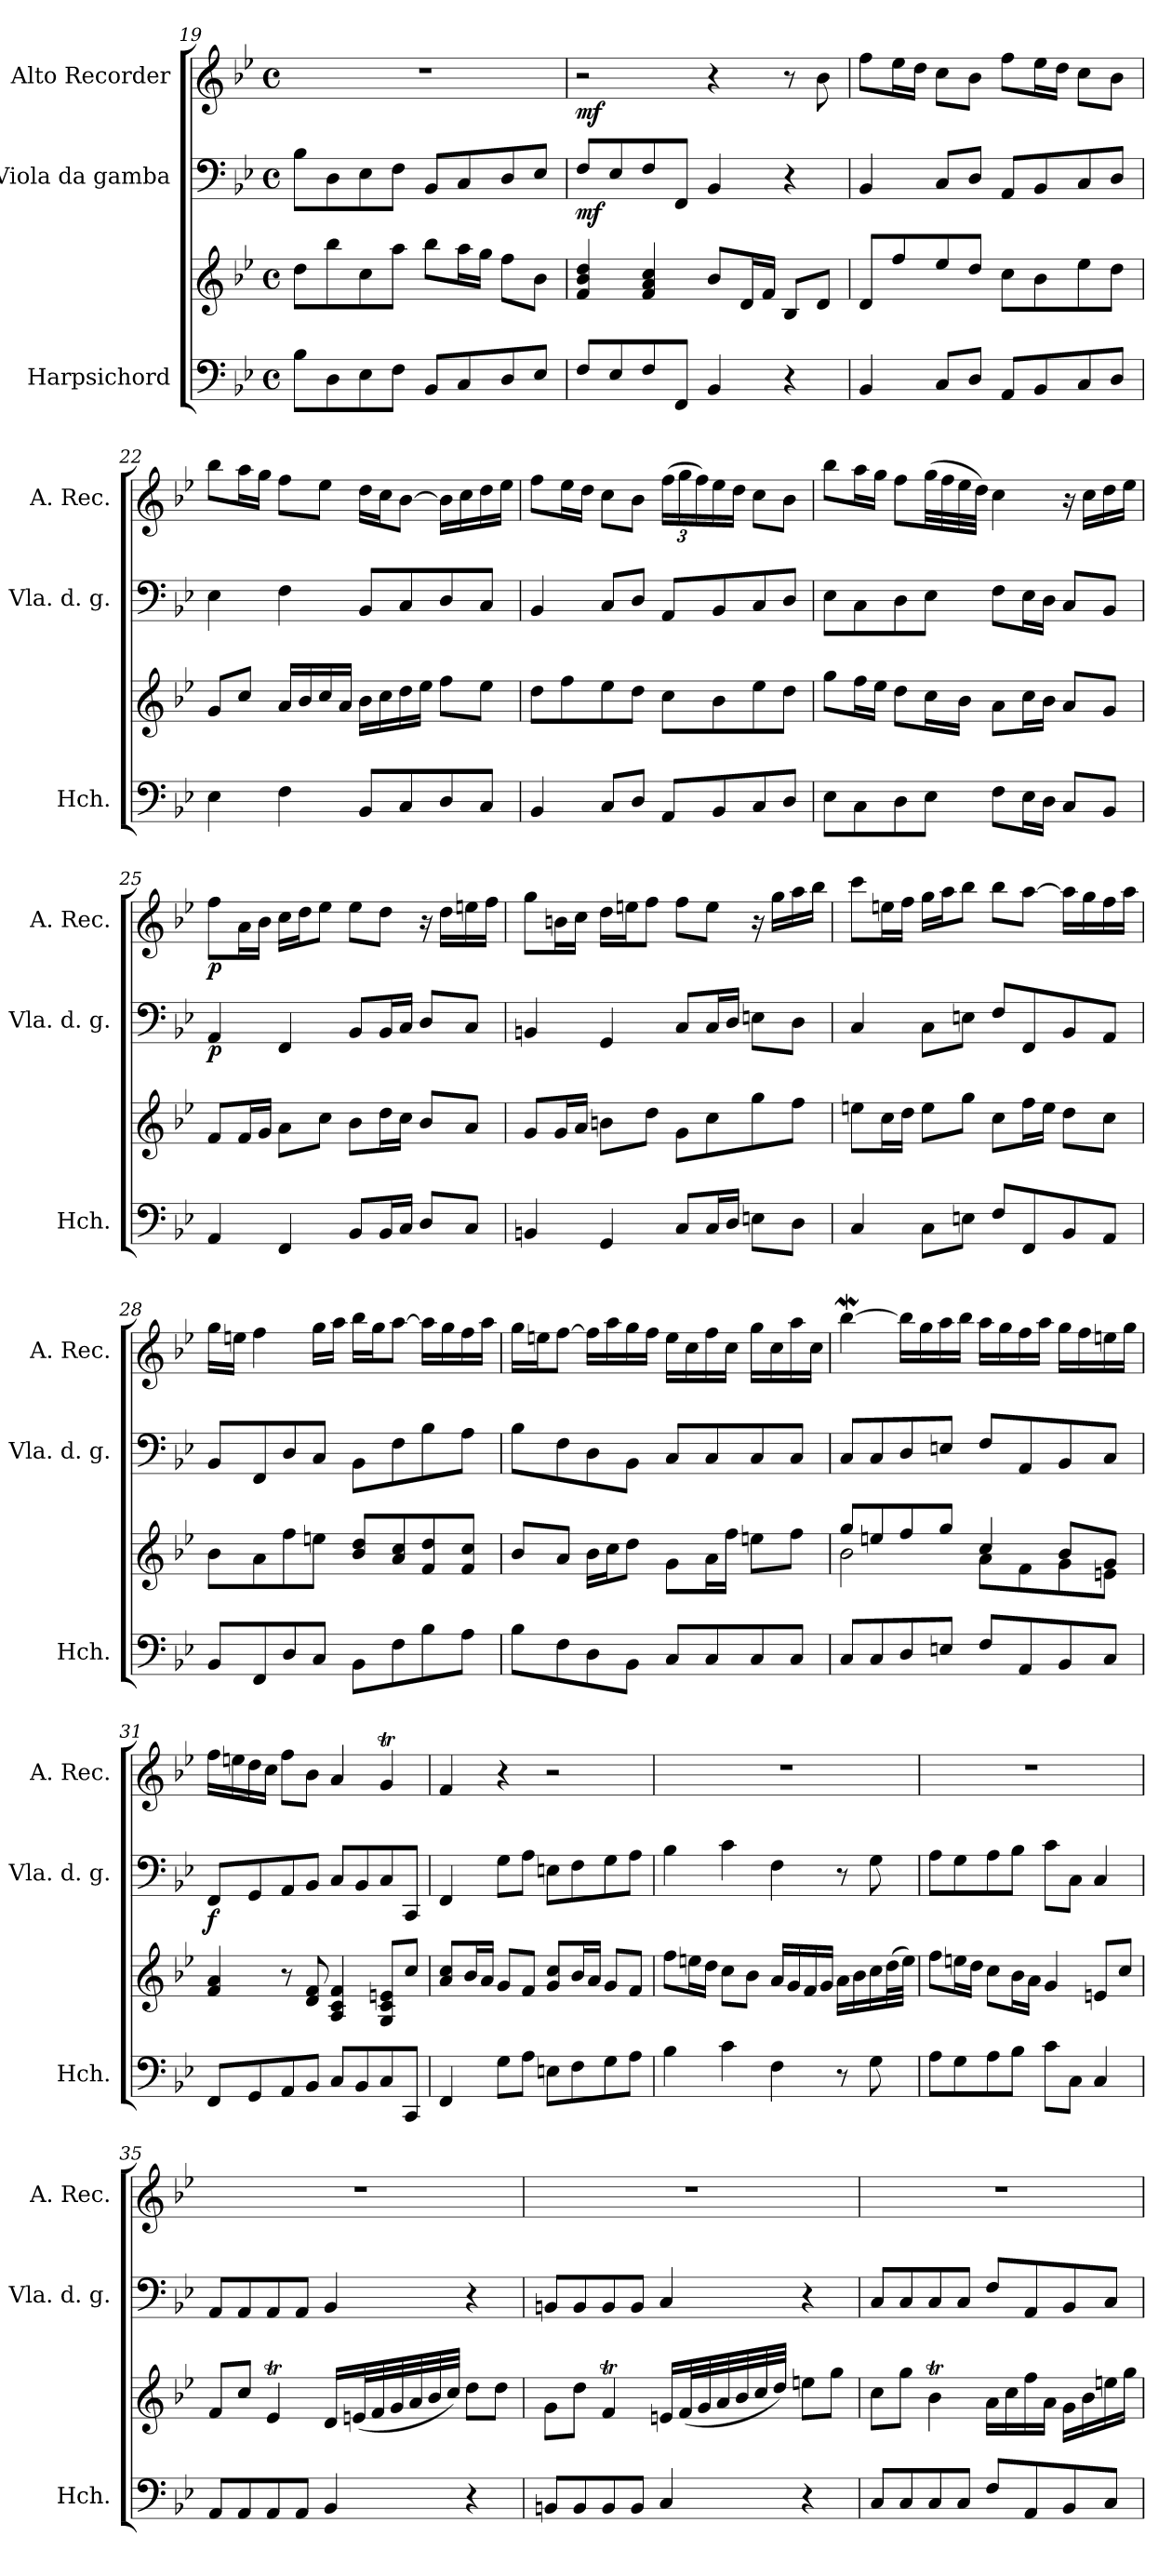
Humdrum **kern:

**kern	**kern	**kern	**dynam	**kern	**dynam
*part3	*part3	*part2	*part2	*part1	*part1
*staff4	*staff3	*staff2	*staff2	*staff1	*staff1
*I"Harpsichord	*	*I"Viola da gamba	*	*I"Alto Recorder	*
*I'Hch.	*	*I'Vla. d. g.	*	*I'A. Rec.	*
*clefF4	*clefG2	*clefF4	*	*clefG2	*
*k[b-e-]	*k[b-e-]	*k[b-e-]	*	*k[b-e-]	*
*B-:	*B-:	*B-:	*	*B-:	*
*M4/4	*M4/4	*M4/4	*	*M4/4	*
*met(c)	*met(c)	*met(c)	*	*met(c)	*
=19	=19	=19	=19	=19	=19
8B-\L	8dd\L	8B-\L	.	1r	.
8D\	8bb-\	8D\	.	.	.
8E-\	8cc\	8E-\	.	.	.
8F\J	8aa\J	8F\J	.	.	.
8BB-/L	8bb-\L	8BB-/L	.	.	.
8C/	16aa\L	8C/	.	.	.
.	16gg\JJ	.	.	.	.
8D/	8ff\L	8D/	.	.	.
8E-/J	8b-\J	8E-/J	.	.	.
=20	=20	=20	=20	=20	=20
!	!	!	!LO:DY:b	!	!LO:DY:b
8F/L	4f/ 4b-/ 4dd/	8F/L	mf	2r	mf
8E-/	.	8E-/	.	.	.
8F/	4f/ 4a/ 4cc/	8F/	.	.	.
8FF/J	.	8FF/J	.	.	.
4BB-/	8b-/L	4BB-/	.	4r	.
.	16d/L	.	.	.	.
.	16f/JJ	.	.	.	.
4r	8B-/L	4r	.	8r	.
.	8d/J	.	.	8b-\	.
=21	=21	=21	=21	=21	=21
4BB-/	8d/L	4BB-/	.	8ff\L	.
.	8ff/	.	.	16ee-\L	.
.	.	.	.	16dd\JJ	.
8C/L	8ee-/	8C/L	.	8cc\L	.
8D/J	8dd/J	8D/J	.	8b-\J	.
8AA/L	8cc\L	8AA/L	.	8ff\L	.
8BB-/	8b-\	8BB-/	.	16ee-\L	.
.	.	.	.	16dd\JJ	.
8C/	8ee-\	8C/	.	8cc\L	.
8D/J	8dd\J	8D/J	.	8b-\J	.
=22	=22	=22	=22	=22	=22
4E-\	8g/L	4E-\	.	8bb-\L	.
.	8cc/J	.	.	16aa\L	.
.	.	.	.	16gg\JJ	.
4F\	16a/LL	4F\	.	8ff\L	.
.	16b-/	.	.	.	.
.	16cc/	.	.	8ee-\J	.
.	16a/JJ	.	.	.	.
8BB-/L	16b-\LL	8BB-/L	.	16dd\LL	.
.	16cc\	.	.	16cc\J	.
8C/	16dd\	8C/	.	[8b-\J	.
.	16ee-\JJ	.	.	.	.
8D/	8ff\L	8D/	.	16b-\LL]	.
.	.	.	.	16cc\	.
8C/J	8ee-\J	8C/J	.	16dd\	.
.	.	.	.	16ee-\JJ	.
!!LO:PB:g=z
=23	=23	=23	=23	=23	=23
4BB-/	8dd\L	4BB-/	.	8ff\L	.
.	8ff\	.	.	16ee-\L	.
.	.	.	.	16dd\JJ	.
8C/L	8ee-\	8C/L	.	8cc\L	.
8D/J	8dd\J	8D/J	.	8b-\J	.
*	*	*	*	*Xbrackettup	*
8AA/L	8cc\L	8AA/L	.	(>24ff\LL	.
.	.	.	.	24gg\	.
.	.	.	.	24ff\)	.
8BB-/	8b-\	8BB-/	.	16ee-\	.
.	.	.	.	16dd\JJ	.
8C/	8ee-\	8C/	.	8cc\L	.
8D/J	8dd\J	8D/J	.	8b-\J	.
=24	=24	=24	=24	=24	=24
8E-\L	8gg\L	8E-\L	.	8bb-\L	.
8C\	16ff\L	8C\	.	16aa\L	.
.	16ee-\JJ	.	.	16gg\JJ	.
8D\	8dd\L	8D\	.	8ff\L	.
8E-\J	16cc\L	8E-\J	.	(>32gg\LL	.
.	.	.	.	32ff\	.
.	16b-\JJ	.	.	32ee-\	.
.	.	.	.	32dd\JJJ)	.
8F\L	8a\L	8F\L	.	4cc\	.
16E-\L	16cc\L	16E-\L	.	.	.
16D\JJ	16b-\JJ	16D\JJ	.	.	.
8C/L	8a/L	8C/L	.	16r	.
.	.	.	.	16cc\LL	.
8BB-/J	8g/J	8BB-/J	.	16dd\	.
.	.	.	.	16ee-\JJ	.
=25	=25	=25	=25	=25	=25
!	!	!	!LO:DY:b	!	!LO:DY:b
4AA/	8f/L	4AA/	p	8ff\L	p
.	16f/L	.	.	16a\L	.
.	16g/JJ	.	.	16b-\JJ	.
4FF/	8a\L	4FF/	.	16cc\LL	.
.	.	.	.	16dd\J	.
.	8cc\J	.	.	8ee-\J	.
8BB-/L	8b-\L	8BB-/L	.	8ee-\L	.
16BB-/L	16dd\L	16BB-/L	.	8dd\J	.
16C/JJ	16cc\JJ	16C/JJ	.	.	.
8D/L	8b-/L	8D/L	.	16r	.
.	.	.	.	16dd\LL	.
8C/J	8a/J	8C/J	.	16een\	.
.	.	.	.	16ff\JJ	.
=26	=26	=26	=26	=26	=26
4BBn/	8g/L	4BBn/	.	8gg\L	.
.	16g/L	.	.	16bn\L	.
.	16a/JJ	.	.	16cc\JJ	.
4GG/	8bn\L	4GG/	.	16dd\LL	.
.	.	.	.	16een\J	.
.	8dd\J	.	.	8ff\J	.
8C/L	8g\L	8C/L	.	8ff\L	.
16C/L	8cc\	16C/L	.	8ee\J	.
16D/JJ	.	16D/JJ	.	.	.
8En\L	8gg\	8En\L	.	16r	.
.	.	.	.	16gg\LL	.
8D\J	8ff\J	8D\J	.	16aa\	.
.	.	.	.	16bb-\JJ	.
=27	=27	=27	=27	=27	=27
4C/	8een\L	4C/	.	8ccc\L	.
.	16cc\L	.	.	16een\L	.
.	16dd\JJ	.	.	16ff\JJ	.
8C\L	8ee\L	8C\L	.	16gg\LL	.
.	.	.	.	16aa\J	.
8En\J	8gg\J	8En\J	.	8bb-\J	.
8F/L	8cc\L	8F/L	.	8bb-\L	.
8FF/	16ff\L	8FF/	.	[8aa\J	.
.	16ee\JJ	.	.	.	.
8BB-/	8dd\L	8BB-/	.	16aa\LL]	.
.	.	.	.	16gg\	.
8AA/J	8cc\J	8AA/J	.	16ff\	.
.	.	.	.	16aa\JJ	.
!!LO:LB:g=z
=28	=28	=28	=28	=28	=28
8BB-/L	8b-\L	8BB-/L	.	16gg\LL	.
.	.	.	.	16een\JJ	.
8FF/	8a\	8FF/	.	4ff\	.
8D/	8ff\	8D/	.	.	.
8C/J	8een\J	8C/J	.	16gg\LL	.
.	.	.	.	16aa\JJ	.
8BB-\L	8b-/ 8dd/L	8BB-\L	.	16bb-\LL	.
.	.	.	.	16gg\J	.
8F\	8a/ 8cc/	8F\	.	[8aa\J	.
8B-\	8f/ 8dd/	8B-\	.	16aa\LL]	.
.	.	.	.	16gg\	.
8A\J	8f/ 8cc/J	8A\J	.	16ff\	.
.	.	.	.	16aa\JJ	.
=29	=29	=29	=29	=29	=29
8B-\L	8b-/L	8B-\L	.	16gg\LL	.
.	.	.	.	16een\J	.
8F\	8a/J	8F\	.	[8ff\J	.
8D\	16b-\LL	8D\	.	16ff\LL]	.
.	16cc\J	.	.	16aa\	.
8BB-\J	8dd\J	8BB-\J	.	16gg\	.
.	.	.	.	16ff\JJ	.
8C/L	8g\L	8C/L	.	16ee\LL	.
.	.	.	.	16cc\	.
8C/	16a\L	8C/	.	16ff\	.
.	16ff\JJ	.	.	16cc\JJ	.
8C/	8een\L	8C/	.	16gg\LL	.
.	.	.	.	16cc\	.
8C/J	8ff\J	8C/J	.	16aa\	.
.	.	.	.	16cc\JJ	.
=30	=30	=30	=30	=30	=30
*	*^	*	*	*	*
8C/L	8gg/L	2b-\	8C/L	.	[4bb-w\	.
8C/	8een/	.	8C/	.	.	.
8D/	8ff/	.	8D/	.	16bb-\LL]	.
.	.	.	.	.	16gg\	.
8En/J	8gg/J	.	8En/J	.	16aa\	.
.	.	.	.	.	16bb-\JJ	.
8F/L	4cc/	8a\L	8F/L	.	16aa\LL	.
.	.	.	.	.	16gg\	.
8AA/	.	8f\	8AA/	.	16ff\	.
.	.	.	.	.	16aa\JJ	.
8BB-/	8b-/L	8g\	8BB-/	.	16gg\LL	.
.	.	.	.	.	16ff\	.
8C/J	8g/J	8en\J	8C/J	.	16een\	.
.	.	.	.	.	16gg\JJ	.
*	*v	*v	*	*	*	*
=31	=31	=31	=31	=31	=31
!	!	!	!LO:DY:b	!	!
8FF/L	4f/ 4a/	8FF/L	f	16ff\LL	.
.	.	.	.	16een\	.
8GG/	.	8GG/	.	16dd\	.
.	.	.	.	16cc\JJ	.
8AA/	8r	8AA/	.	8ff\L	.
8BB-/J	8d/ 8f/	8BB-/J	.	8b-\J	.
8C/L	4A/ 4c/ 4f/	8C/L	.	4a/	.
8BB-/	.	8BB-/	.	.	.
8C/	8G/ 8c/ 8en/L	8C/	.	4gT/	.
8CC/J	8cc/J	8CC/J	.	.	.
=32	=32	=32	=32	=32	=32
4FF/	8a/ 8cc/L	4FF/	.	4f/	.
.	16b-/L	.	.	.	.
.	16a/JJ	.	.	.	.
8G\L	8g/L	8G\L	.	4r	.
8A\J	8f/J	8A\J	.	.	.
8En\L	8g/ 8cc/L	8En\L	.	2r	.
8F\	16b-/L	8F\	.	.	.
.	16a/JJ	.	.	.	.
8G\	8g/L	8G\	.	.	.
8A\J	8f/J	8A\J	.	.	.
!!LO:LB:g=z
=33	=33	=33	=33	=33	=33
4B-\	8ff\L	4B-\	.	1r	.
.	16een\L	.	.	.	.
.	16dd\JJ	.	.	.	.
4c\	8cc\L	4c\	.	.	.
.	8b-\J	.	.	.	.
4F\	16a/LL	4F\	.	.	.
.	16g/	.	.	.	.
.	16f/	.	.	.	.
.	16g/JJ	.	.	.	.
8r	16a\LL	8r	.	.	.
.	16b-\	.	.	.	.
8G\	16cc\	8G\	.	.	.
.	(>32dd\L	.	.	.	.
.	32ee\JJJ)	.	.	.	.
=34	=34	=34	=34	=34	=34
8A\L	8ff\L	8A\L	.	1r	.
8G\	16een\L	8G\	.	.	.
.	16dd\JJ	.	.	.	.
8A\	8cc\L	8A\	.	.	.
8B-\J	16b-\L	8B-\J	.	.	.
.	16a\JJ	.	.	.	.
8c\L	4g/	8c\L	.	.	.
8C\J	.	8C\J	.	.	.
4C/	8en/L	4C/	.	.	.
.	8cc/J	.	.	.	.
=35	=35	=35	=35	=35	=35
8AA/L	8f/L	8AA/L	.	1r	.
8AA/	8cc/J	8AA/	.	.	.
8AA/	4e-T/	8AA/	.	.	.
8AA/J	.	8AA/J	.	.	.
4BB-/	16d/LL	4BB-/	.	.	.
.	(32en/L	.	.	.	.
.	32f/	.	.	.	.
.	32g/	.	.	.	.
.	32a/	.	.	.	.
.	32b-/	.	.	.	.
.	32cc/JJJ)	.	.	.	.
4r	8dd\L	4r	.	.	.
.	8dd\J	.	.	.	.
=36	=36	=36	=36	=36	=36
8BBn/L	8g\L	8BBn/L	.	1r	.
8BB/	8dd\J	8BB/	.	.	.
8BB/	4fT/	8BB/	.	.	.
8BB/J	.	8BB/J	.	.	.
4C/	16en/LL	4C/	.	.	.
.	(32f/L	.	.	.	.
.	32g/	.	.	.	.
.	32a/	.	.	.	.
.	32b-/	.	.	.	.
.	32cc/	.	.	.	.
.	32dd/JJJ)	.	.	.	.
4r	8een\L	4r	.	.	.
.	8gg\J	.	.	.	.
=37	=37	=37	=37	=37	=37
8C/L	8cc\L	8C/L	.	1r	.
8C/	8gg\J	8C/	.	.	.
8C/	4b-T\	8C/	.	.	.
8C/J	.	8C/J	.	.	.
8F/L	16a\LL	8F/L	.	.	.
.	16cc\	.	.	.	.
8AA/	16ff\	8AA/	.	.	.
.	16a\JJ	.	.	.	.
8BB-/	16g\LL	8BB-/	.	.	.
.	16b-\	.	.	.	.
8C/J	16een\	8C/J	.	.	.
.	16gg\JJ	.	.	.	.
=	=	=	=	=	=
*-	*-	*-	*-	*-	*-
